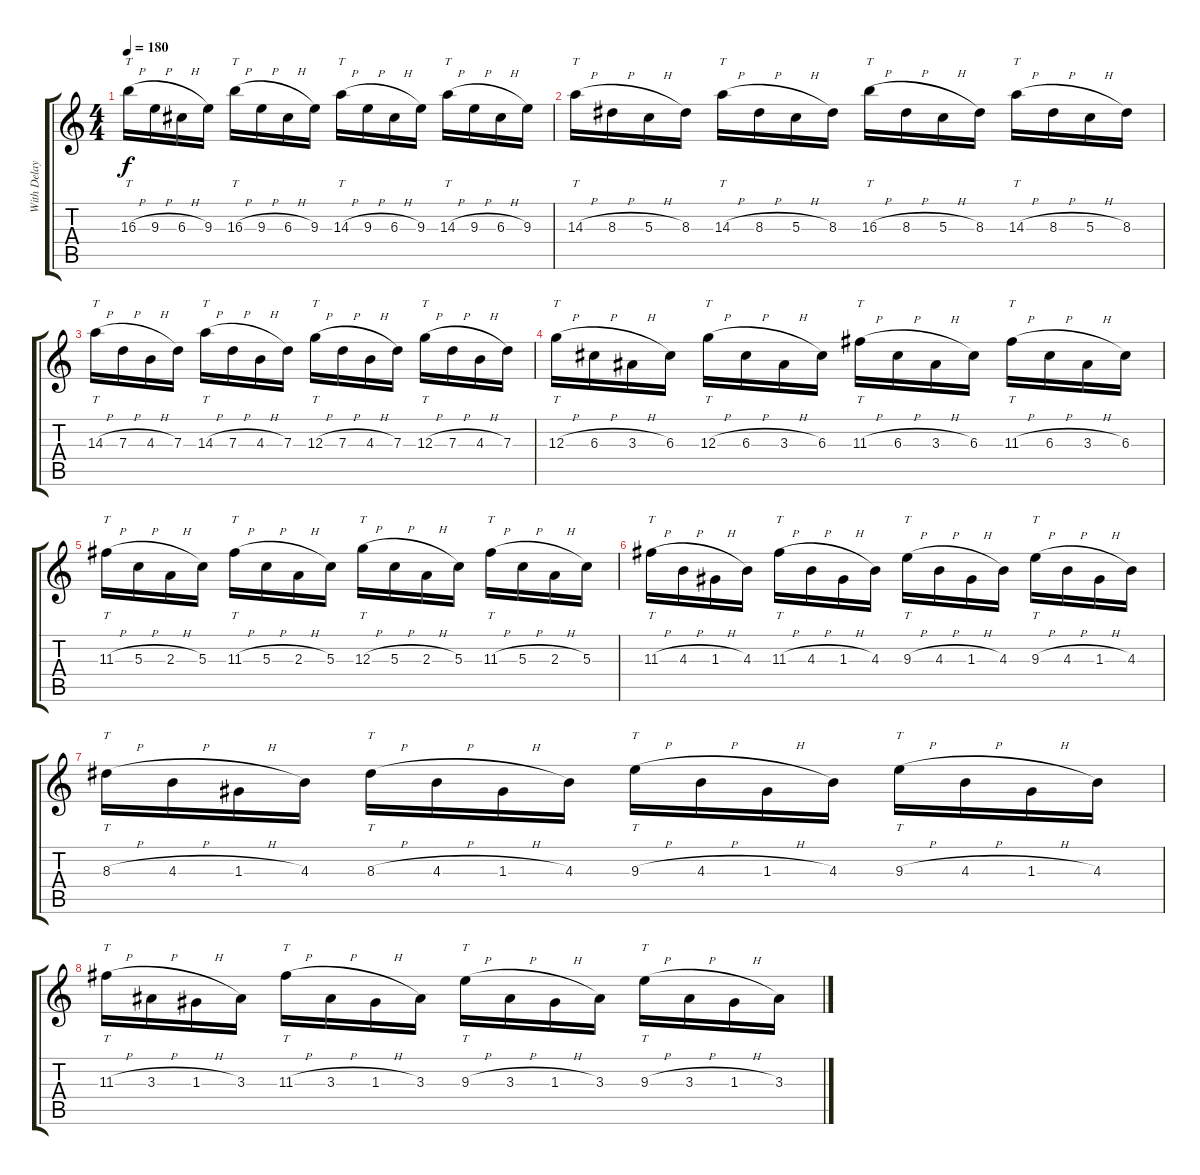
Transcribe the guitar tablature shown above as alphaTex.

\track ("With Delay Notes" "With Delay") {instrument distortionguitar}
\staff {score tabs}
\tuning (E4 B3 G3 D3 A2 E2) {hide}
\ts (4 4)
\tempo 180
\clef g2
\ks c
16.3{h}.16{tt dy f} 9.3{h}.16 6.3{h}.16 9.3.16 16.3{h}.16{tt} 9.3{h}.16 6.3{h}.16 9.3.16 14.3{h}.16{tt} 9.3{h}.16 6.3{h}.16 9.3.16 14.3{h}.16{tt} 9.3{h}.16 6.3{h}.16 9.3.16 |
14.3{h}.16{tt} 8.3{h}.16 5.3{h}.16 8.3.16 14.3{h}.16{tt} 8.3{h}.16 5.3{h}.16 8.3.16 16.3{h}.16{tt} 8.3{h}.16 5.3{h}.16 8.3.16 14.3{h}.16{tt} 8.3{h}.16 5.3{h}.16 8.3.16 |
14.3{h}.16{tt} 7.3{h}.16 4.3{h}.16 7.3.16 14.3{h}.16{tt} 7.3{h}.16 4.3{h}.16 7.3.16 12.3{h}.16{tt} 7.3{h}.16 4.3{h}.16 7.3.16 12.3{h}.16{tt} 7.3{h}.16 4.3{h}.16 7.3.16 |
12.3{h}.16{tt} 6.3{h}.16 3.3{h}.16 6.3.16 12.3{h}.16{tt} 6.3{h}.16 3.3{h}.16 6.3.16 11.3{h}.16{tt} 6.3{h}.16 3.3{h}.16 6.3.16 11.3{h}.16{tt} 6.3{h}.16 3.3{h}.16 6.3.16 |
11.3{h}.16{tt} 5.3{h}.16 2.3{h}.16 5.3.16 11.3{h}.16{tt} 5.3{h}.16 2.3{h}.16 5.3.16 12.3{h}.16{tt} 5.3{h}.16 2.3{h}.16 5.3.16 11.3{h}.16{tt} 5.3{h}.16 2.3{h}.16 5.3.16 |
11.3{h}.16{tt} 4.3{h}.16 1.3{h}.16 4.3.16 11.3{h}.16{tt} 4.3{h}.16 1.3{h}.16 4.3.16 9.3{h}.16{tt} 4.3{h}.16 1.3{h}.16 4.3.16 9.3{h}.16{tt} 4.3{h}.16 1.3{h}.16 4.3.16 |
8.3{h}.16{tt} 4.3{h}.16 1.3{h}.16 4.3.16 8.3{h}.16{tt} 4.3{h}.16 1.3{h}.16 4.3.16 9.3{h}.16{tt} 4.3{h}.16 1.3{h}.16 4.3.16 9.3{h}.16{tt} 4.3{h}.16 1.3{h}.16 4.3.16 |
11.3{h}.16{tt} 3.3{h}.16 1.3{h}.16 3.3.16 11.3{h}.16{tt} 3.3{h}.16 1.3{h}.16 3.3.16 9.3{h}.16{tt} 3.3{h}.16 1.3{h}.16 3.3.16 9.3{h}.16{tt} 3.3{h}.16 1.3{h}.16 3.3.16
